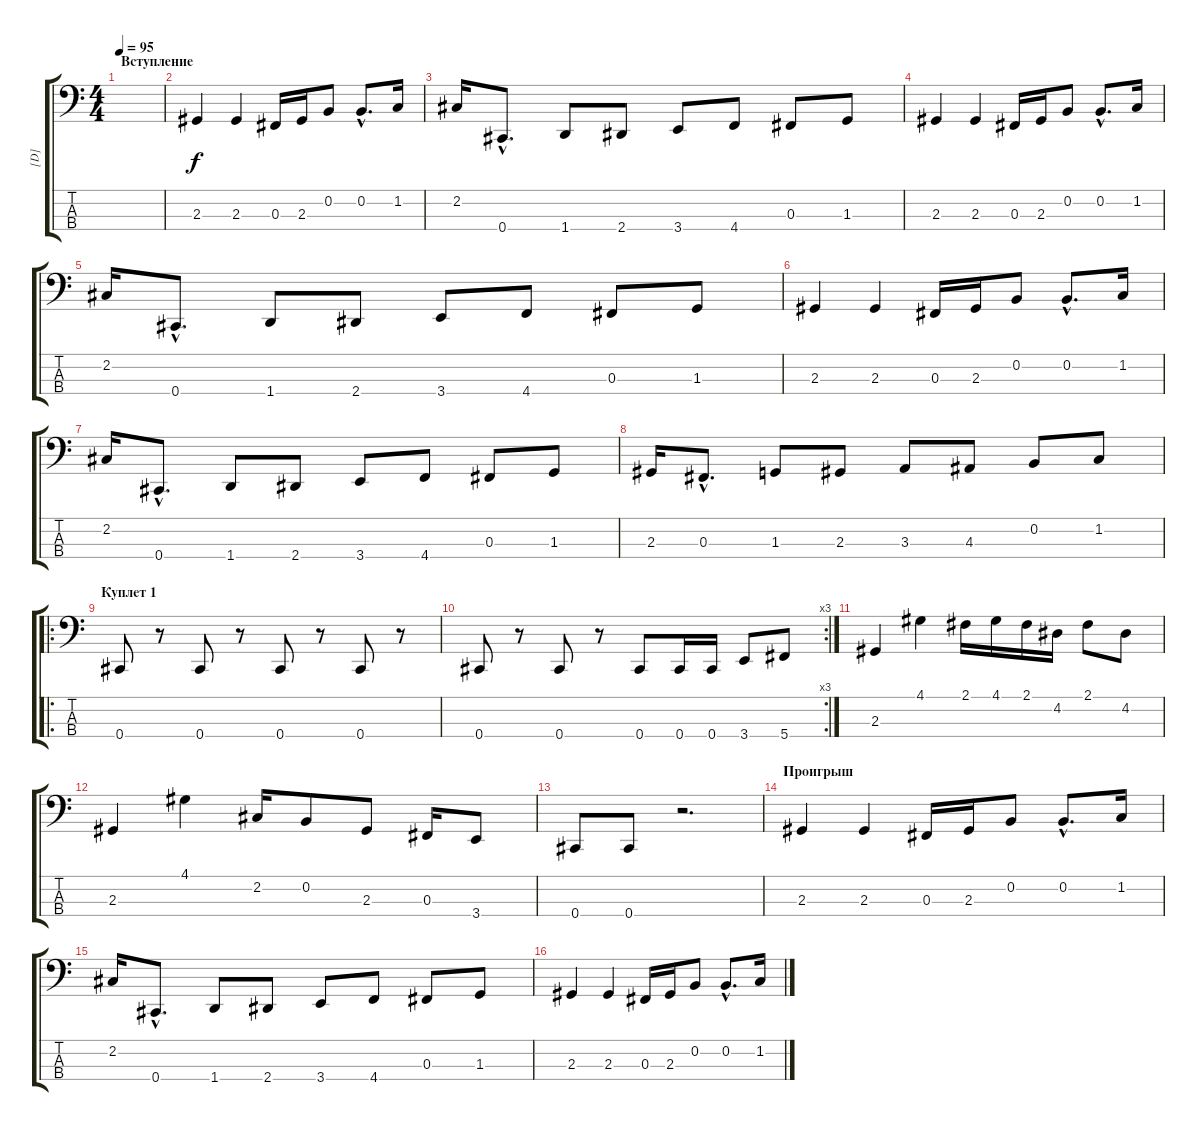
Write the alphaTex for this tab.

\track ("[D]" "[D]") {instrument electricbasspick}
\staff {score tabs}
\tuning (E2 B1 Gb1 Db1) {hide}
\ts (4 4)
\section ("" "Вступление")
\tempo 95
\clef f4
\ks c
|
2.3.4 2.3.4 0.3.16 2.3.16 0.2.8 0.2{hac}.8{d} 1.2.16 |
2.2.16 0.4{hac}.8{d} 1.4.8 2.4.8 3.4.8 4.4.8 0.3.8 1.3.8 |
2.3.4 2.3.4 0.3.16 2.3.16 0.2.8 0.2{hac}.8{d} 1.2.16 |
2.2.16 0.4{hac}.8{d} 1.4.8 2.4.8 3.4.8 4.4.8 0.3.8 1.3.8 |
2.3.4 2.3.4 0.3.16 2.3.16 0.2.8 0.2{hac}.8{d} 1.2.16 |
2.2.16 0.4{hac}.8{d} 1.4.8 2.4.8 3.4.8 4.4.8 0.3.8 1.3.8 |
2.3.16 0.3{hac}.8{d} 1.3.8 2.3.8 3.3.8 4.3.8 0.2.8 1.2.8 |
\ro
\section ("" "Куплет 1")
0.4.8 r.8 0.4.8 r.8 0.4.8 r.8 0.4.8 r.8 |
\rc 3
0.4.8 r.8 0.4.8 r.8 0.4.8 0.4.16 0.4.16 3.4.8 5.4.8 |
2.3.4 4.1.4 2.1.16 4.1.16 2.1.16 4.2.16 2.1.8 4.2.8 |
2.3.4 4.1.4 2.2.16 0.2.8 2.3.8 0.3.16 3.4.8 |
0.4.8 0.4.8 r.2{d} |
\section ("" "Проигрыш")
2.3.4 2.3.4 0.3.16 2.3.16 0.2.8 0.2{hac}.8{d} 1.2.16 |
2.2.16 0.4{hac}.8{d} 1.4.8 2.4.8 3.4.8 4.4.8 0.3.8 1.3.8 |
2.3.4 2.3.4 0.3.16 2.3.16 0.2.8 0.2{hac}.8{d} 1.2.16
